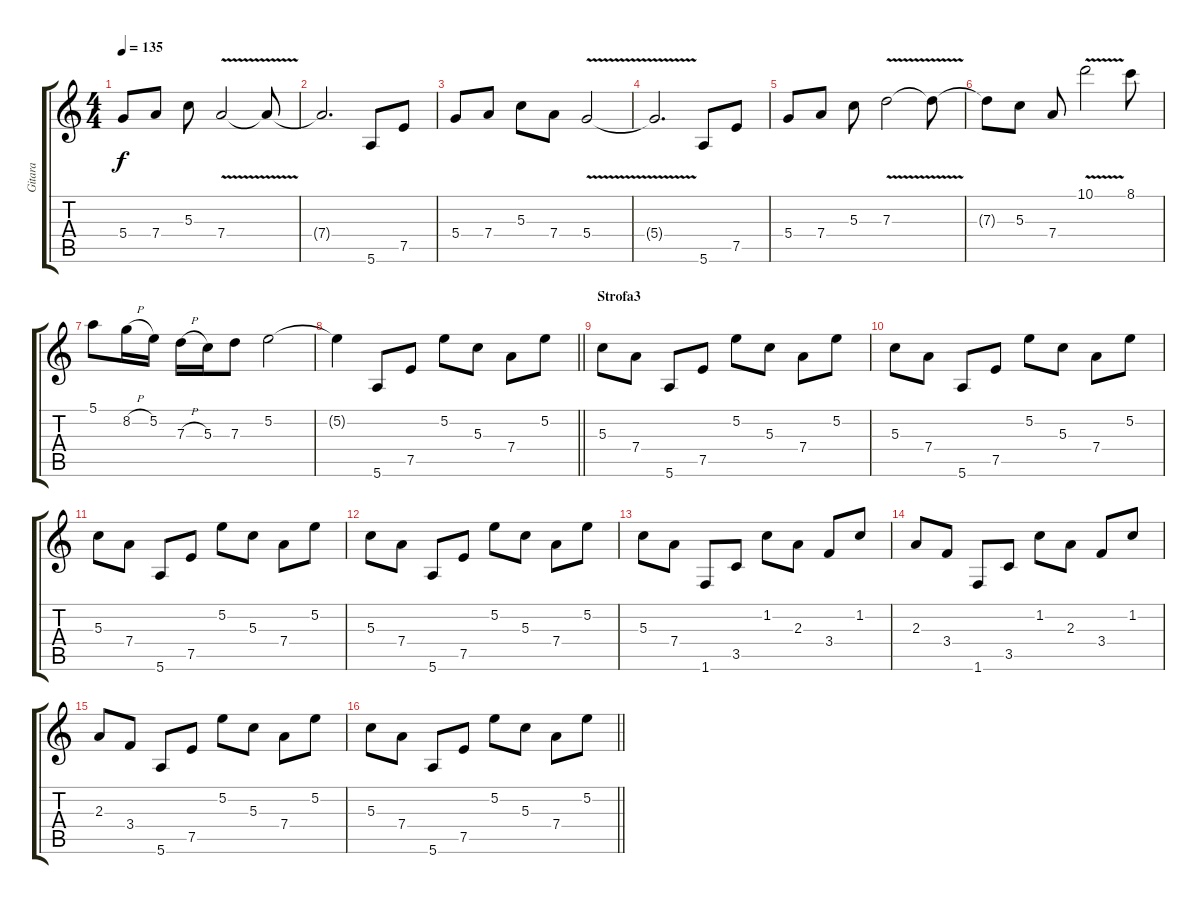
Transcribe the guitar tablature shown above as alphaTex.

\track ("Gitara" "Gitara") {instrument overdrivenguitar}
\staff {score tabs}
\tuning (E4 B3 G3 D3 A2 E2) {hide}
\ts (4 4)
\tempo 135
\clef g2
\ks c
5.4.8{dy f} 7.4.8 5.3.8 7.4{v}.2 7.4{t}.8 |
7.4{t}.2{d} 5.6.8 7.5.8 |
5.4.8 7.4.8 5.3.8 7.4.8 5.4{v}.2 |
5.4{t}.2{d} 5.6.8 7.5.8 |
5.4.8 7.4.8 5.3.8 7.3{v}.2 7.3{t}.8 |
7.3{t}.8 5.3.8 7.4.8 10.1{v}.2 8.1.8 |
5.1.8 8.2{h}.16 5.2.16 7.3{h}.16 5.3.16 7.3.8 5.2.2 |
\barLineRight lightlight
5.2{t}.4 5.6.8{volume 2 instrument electricguitarclean} 7.5.8 5.2.8 5.3.8 7.4.8 5.2.8 |
\section ("" "Strofa3")
5.3.8 7.4.8 5.6.8 7.5.8 5.2.8 5.3.8 7.4.8 5.2.8 |
5.3.8 7.4.8 5.6.8 7.5.8 5.2.8 5.3.8 7.4.8 5.2.8 |
5.3.8 7.4.8 5.6.8 7.5.8 5.2.8 5.3.8 7.4.8 5.2.8 |
5.3.8 7.4.8 5.6.8 7.5.8 5.2.8 5.3.8 7.4.8 5.2.8 |
5.3.8 7.4.8 1.6.8 3.5.8 1.2.8 2.3.8 3.4.8 1.2.8 |
2.3.8 3.4.8 1.6.8 3.5.8 1.2.8 2.3.8 3.4.8 1.2.8 |
2.3.8 3.4.8 5.6.8 7.5.8 5.2.8 5.3.8 7.4.8 5.2.8 |
\barLineRight lightlight
5.3.8 7.4.8 5.6.8 7.5.8 5.2.8 5.3.8 7.4.8 5.2.8
